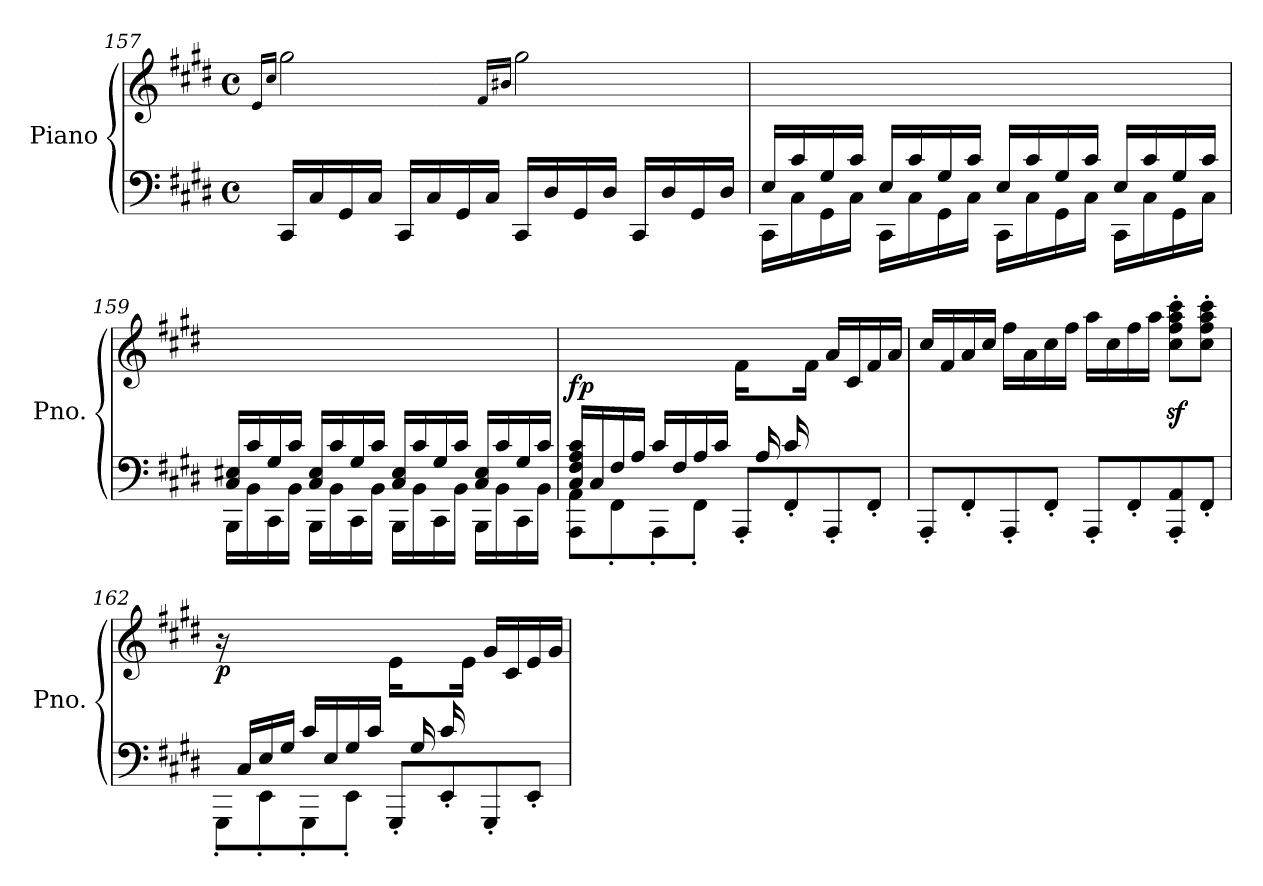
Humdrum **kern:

**kern	**kern	**dynam
*part1	*part1	*part1
*staff2	*staff1	*staff1/2
*I"Piano	*	*
*I'Pno.	*	*
*clefF4	*clefG2	*
*k[f#c#g#d#]	*k[f#c#g#d#]	*
*M4/4	*M4/4	*
*met(c)	*met(c)	*
=157	=157	=157
.	16qe/LL	.
.	16qcc#/JJ	.
16CC#/LL	2gg#\	.
16C#/	.	.
16GG#/	.	.
16C#/JJ	.	.
16CC#/LL	.	.
16C#/	.	.
16GG#/	.	.
16C#/JJ	.	.
.	16qf#/LL	.
.	16qb#X/JJ	.
16CC#/LL	2gg#\	.
16D#/	.	.
16GG#/	.	.
16D#/JJ	.	.
16CC#/LL	.	.
16D#/	.	.
16GG#/	.	.
16D#/JJ	.	.
!!LO:PB:g=z
=158	=158	=158
*^	*	*
16E/LL	16CC#\LL	1ryy	.
16c#/	16C#\	.	.
16G#/	16GG#\	.	.
16c#/JJ	16C#\JJ	.	.
16E/LL	16CC#\LL	.	.
16c#/	16C#\	.	.
16G#/	16GG#\	.	.
16c#/JJ	16C#\JJ	.	.
16E/LL	16CC#\LL	.	.
16c#/	16C#\	.	.
16G#/	16GG#\	.	.
16c#/JJ	16C#\JJ	.	.
16E/LL	16CC#\LL	.	.
16c#/	16C#\	.	.
16G#/	16GG#\	.	.
16c#/JJ	16C#\JJ	.	.
=159	=159	=159	=159
16C#/ 16E#X/LL	16BBB\LL	1ryy	.
16c#/	16BB\	.	.
16G#/	16CC#\	.	.
16c#/JJ	16BB\JJ	.	.
16C#/ 16E#/LL	16BBB\LL	.	.
16c#/	16BB\	.	.
16G#/	16CC#\	.	.
16c#/JJ	16BB\JJ	.	.
16C#/ 16E#/LL	16BBB\LL	.	.
16c#/	16BB\	.	.
16G#/	16CC#\	.	.
16c#/JJ	16BB\JJ	.	.
16C#/ 16E#/LL	16BBB\LL	.	.
16c#/	16BB\	.	.
16G#/	16CC#\	.	.
16c#/JJ	16BB\JJ	.	.
=160	=160	=160	=160
!	!	!	!LO:DY:b
16C#/ 16F#/ 16A/ 16c#/LL	8AAA\ 8AA\L	2ryy	fp
16C#/	.	.	.
16F#/	8FF#'\	.	.
16A/JJ	.	.	.
16c#/LL	8AAA'\	.	.
16F#/	.	.	.
16A/	8FF#'\J	.	.
16c#/JJ	.	.	.
16ryy	8AAA'/L	16f#\LL	.
16A/	.	8ryy	.
16c#/	8FF#'/	.	.
4ryy	.	16f#\JJ	.
.	8AAA'/	16a/LL	.
.	.	16c#/	.
.	8FF#'/J	16f#/	.
16ryy	.	16a/JJ	.
*v	*v	*	*
!!LO:LB:g=z
=161	=161	=161
8AAA'/L	16cc#/LL	.
.	16f#/	.
8FF#'/	16a/	.
.	16cc#/JJ	.
8AAA'/	16ff#\LL	.
.	16a\	.
8FF#'/J	16cc#\	.
.	16ff#\JJ	.
8AAA'/L	16aa\LL	.
.	16cc#\	.
8FF#'/	16ff#\	.
.	16aa\JJ	.
8AAA/' 8AA/'	8cc#\z<' 8ff#\z<' 8aa\z<' 8ccc#\z<'L	.
8FF#'/J	8cc#\' 8ff#\' 8aa\' 8ccc#\'J	.
=162	=162	=162
*^	*	*
!	!	!	!LO:DY:b
16ryy	8GGG#'\L	16r	p
16C#/LL	.	4..ryy	.
16E/	8EE'\	.	.
16G#/JJ	.	.	.
16c#/LL	8GGG#'\	.	.
16E/	.	.	.
16G#/	8EE'\J	.	.
16c#/JJ	.	.	.
16ryy	8GGG#'/L	16e\LL	.
16G#/	.	8ryy	.
16c#/	8EE'/	.	.
4ryy	.	16e\JJ	.
.	8GGG#'/	16g#/LL	.
.	.	16c#/	.
.	8EE'/J	16e/	.
16ryy	.	16g#/JJ	.
*v	*v	*	*
=	=	=
*-	*-	*-
